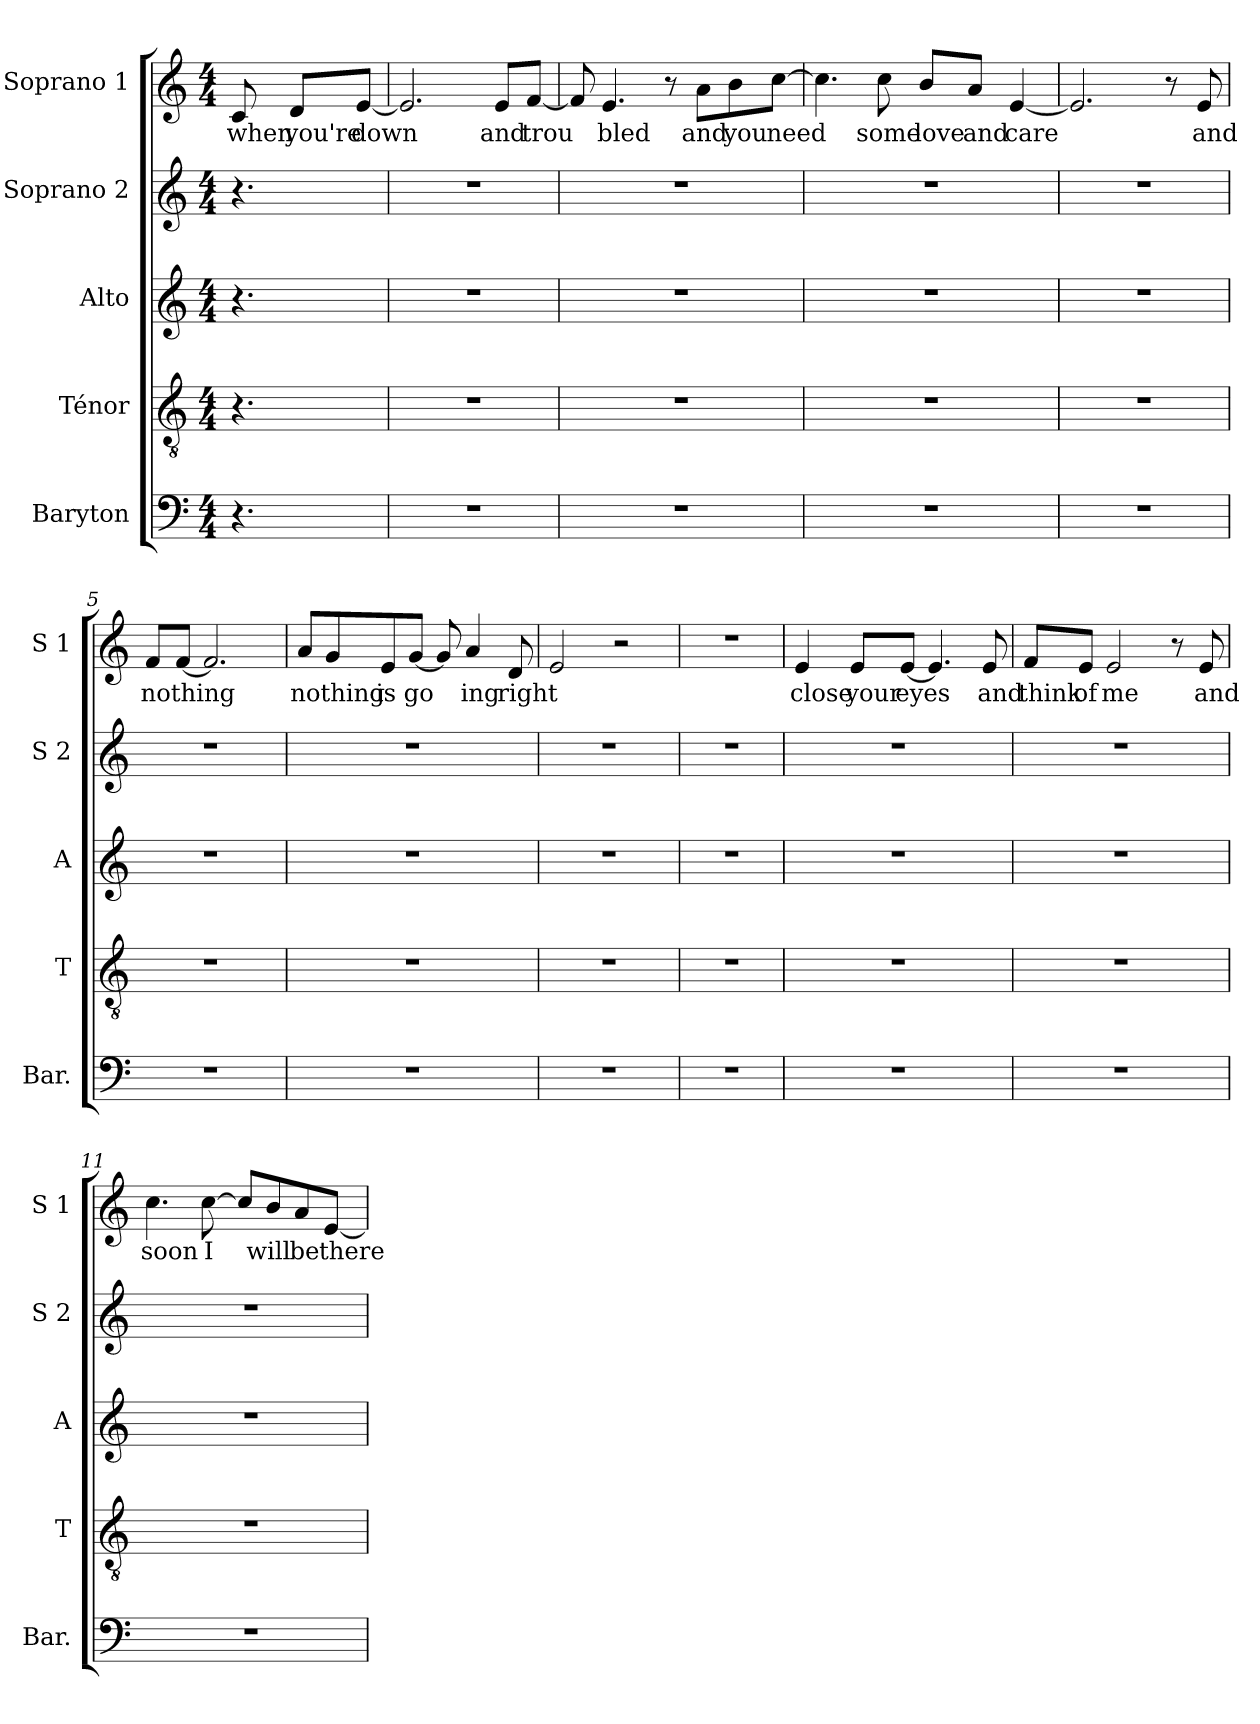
**kern	**kern	**kern	**kern	**kern	**text
*part5	*part4	*part3	*part2	*part1	*part1
*staff5	*staff4	*staff3	*staff2	*staff1	*staff1
*I"Baryton	*I"Ténor	*I"Alto	*I"Soprano 2	*I"Soprano 1	*
*I'Bar.	*I'T	*I'A	*I'S 2	*I'S 1	*
*clefF4	*clefGv2	*clefG2	*clefG2	*clefG2	*
*k[]	*k[]	*k[]	*k[]	*k[]	*
*C:	*C:	*C:	*C:	*C:	*
*M4/4	*M4/4	*M4/4	*M4/4	*M4/4	*
=	=	=	=	=	=
!	!	!	!	!	!LO:LY:b
4.r	4.r	4.r	4.r	8c/	when
!	!	!	!	!	!LO:LY:b
.	.	.	.	8d/L	you're
!	!	!	!	!	!LO:LY:b
.	.	.	.	[8e/J	down
=1	=1	=1	=1	=1	=1
1r	1r	1r	1r	2.e/]	.
!	!	!	!	!	!LO:LY:b
.	.	.	.	8e/L	and
!	!	!	!	!	!LO:LY:b
.	.	.	.	[8f/J	trou
=2	=2	=2	=2	=2	=2
1r	1r	1r	1r	8f/]	.
!	!	!	!	!	!LO:LY:b
.	.	.	.	4.e/	bled
.	.	.	.	8r	.
!	!	!	!	!	!LO:LY:b
.	.	.	.	8a\L	and
!	!	!	!	!	!LO:LY:b
.	.	.	.	8b\	you
!	!	!	!	!	!LO:LY:b
.	.	.	.	[8cc\J	need
=3	=3	=3	=3	=3	=3
1r	1r	1r	1r	4.cc\]	.
!	!	!	!	!	!LO:LY:b
.	.	.	.	8cc\	some
!	!	!	!	!	!LO:LY:b
.	.	.	.	8b/L	love
!	!	!	!	!	!LO:LY:b
.	.	.	.	8a/J	and
!	!	!	!	!	!LO:LY:b
.	.	.	.	[4e/	care
!!LO:LB:g=z
=4	=4	=4	=4	=4	=4
1r	1r	1r	1r	2.e/]	.
.	.	.	.	8r	.
!	!	!	!	!	!LO:LY:b
.	.	.	.	8e/	and
=5	=5	=5	=5	=5	=5
!	!	!	!	!	!LO:LY:b
1r	1r	1r	1r	8f/L	no
!	!	!	!	!	!LO:LY:b
.	.	.	.	[8f/J	thing
.	.	.	.	2.f/]	.
=6	=6	=6	=6	=6	=6
!	!	!	!	!	!LO:LY:b
1r	1r	1r	1r	8a/L	no
!	!	!	!	!	!LO:LY:b
.	.	.	.	8g/	thing
!	!	!	!	!	!LO:LY:b
.	.	.	.	8e/	is
!	!	!	!	!	!LO:LY:b
.	.	.	.	[8g/J	go
.	.	.	.	8g/]	.
!	!	!	!	!	!LO:LY:b
.	.	.	.	4a/	ing
!	!	!	!	!	!LO:LY:b
.	.	.	.	8d/	right
=7	=7	=7	=7	=7	=7
1r	1r	1r	1r	2e/	.
.	.	.	.	2r	.
!!LO:LB:g=z
=8	=8	=8	=8	=8	=8
1r	1r	1r	1r	1r	.
=9	=9	=9	=9	=9	=9
!	!	!	!	!	!LO:LY:b
1r	1r	1r	1r	4e/	close
!	!	!	!	!	!LO:LY:b
.	.	.	.	8e/L	your
!	!	!	!	!	!LO:LY:b
.	.	.	.	[8e/J	eyes
.	.	.	.	4.e/]	.
!	!	!	!	!	!LO:LY:b
.	.	.	.	8e/	and
=10	=10	=10	=10	=10	=10
!	!	!	!	!	!LO:LY:b
1r	1r	1r	1r	8f/L	think
!	!	!	!	!	!LO:LY:b
.	.	.	.	8e/J	of
!	!	!	!	!	!LO:LY:b
.	.	.	.	2e/	me
.	.	.	.	8r	.
!	!	!	!	!	!LO:LY:b
.	.	.	.	8e/	and
=11	=11	=11	=11	=11	=11
!	!	!	!	!	!LO:LY:b
1r	1r	1r	1r	4.cc\	soon
!	!	!	!	!	!LO:LY:b
.	.	.	.	[8cc\	I
.	.	.	.	8cc/L]	.
!	!	!	!	!	!LO:LY:b
.	.	.	.	8b/	will
!	!	!	!	!	!LO:LY:b
.	.	.	.	8a/	be
!	!	!	!	!	!LO:LY:b
.	.	.	.	[8e/J	there
=	=	=	=	=	=
*-	*-	*-	*-	*-	*-
